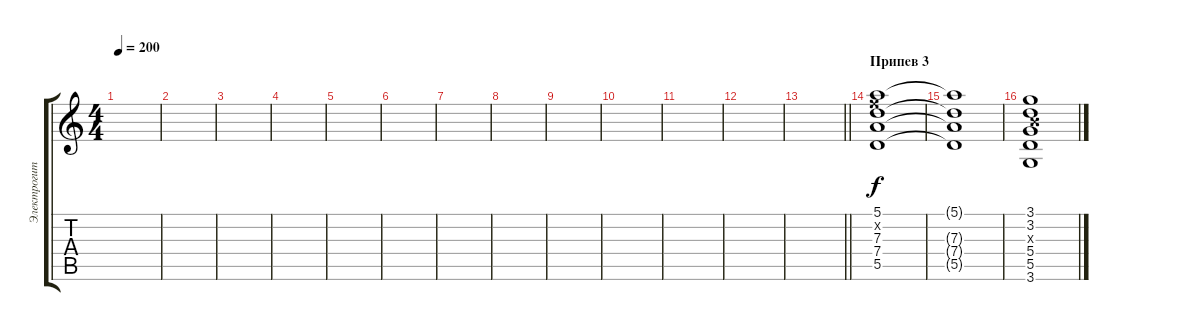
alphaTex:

\track ("Электрогитара" "Электрогит") {instrument acousticguitarsteel}
\staff {score tabs}
\tuning (E4 B3 G3 D3 A2 E2) {hide}
\ts (4 4)
\tempo 200
\clef g2
\ks c
|
|
|
|
|
|
|
|
|
|
|
|
\barLineRight lightlight
|
\section ("" "Припев 3")
(5.1 6.2{x} 7.3 7.4 5.5).1{volume 10 balance 8 instrument overdrivenguitar} |
(5.1{t} 7.3{t} 7.4{t} 5.5{t}).1 |
(3.1 3.2 4.3{x} 5.4 5.5 3.6).1
